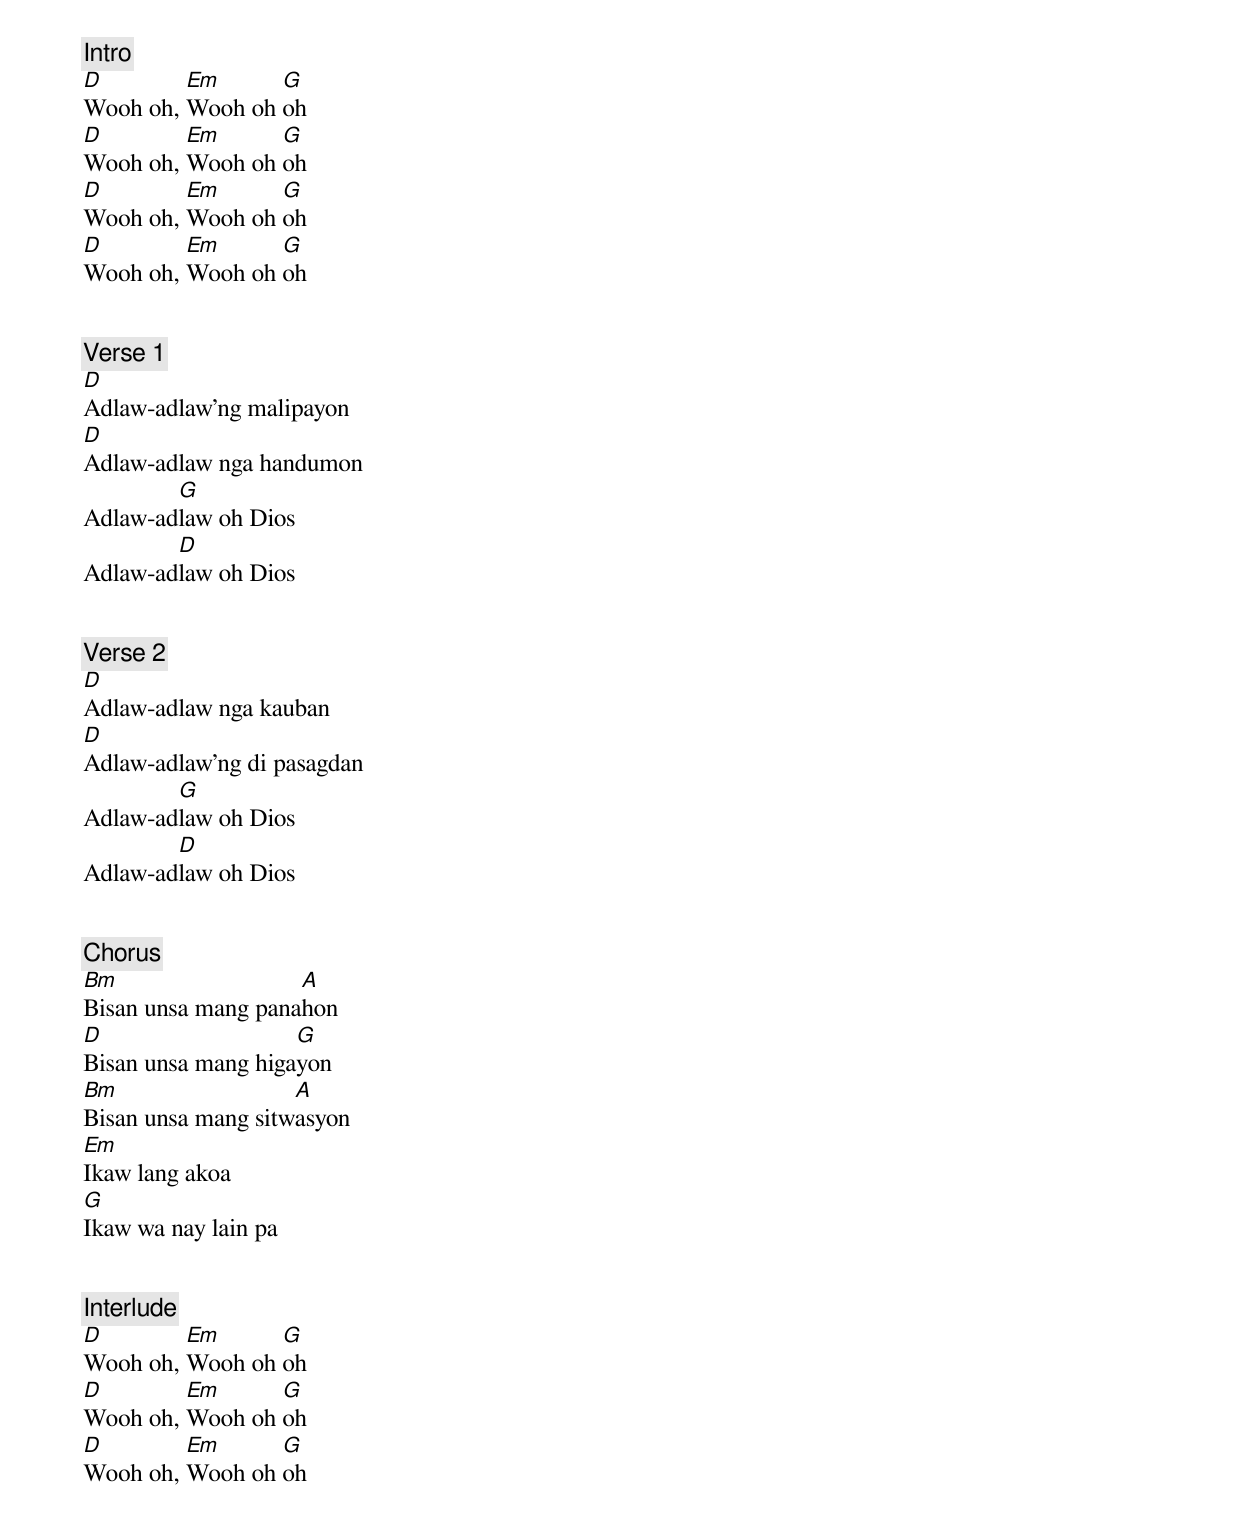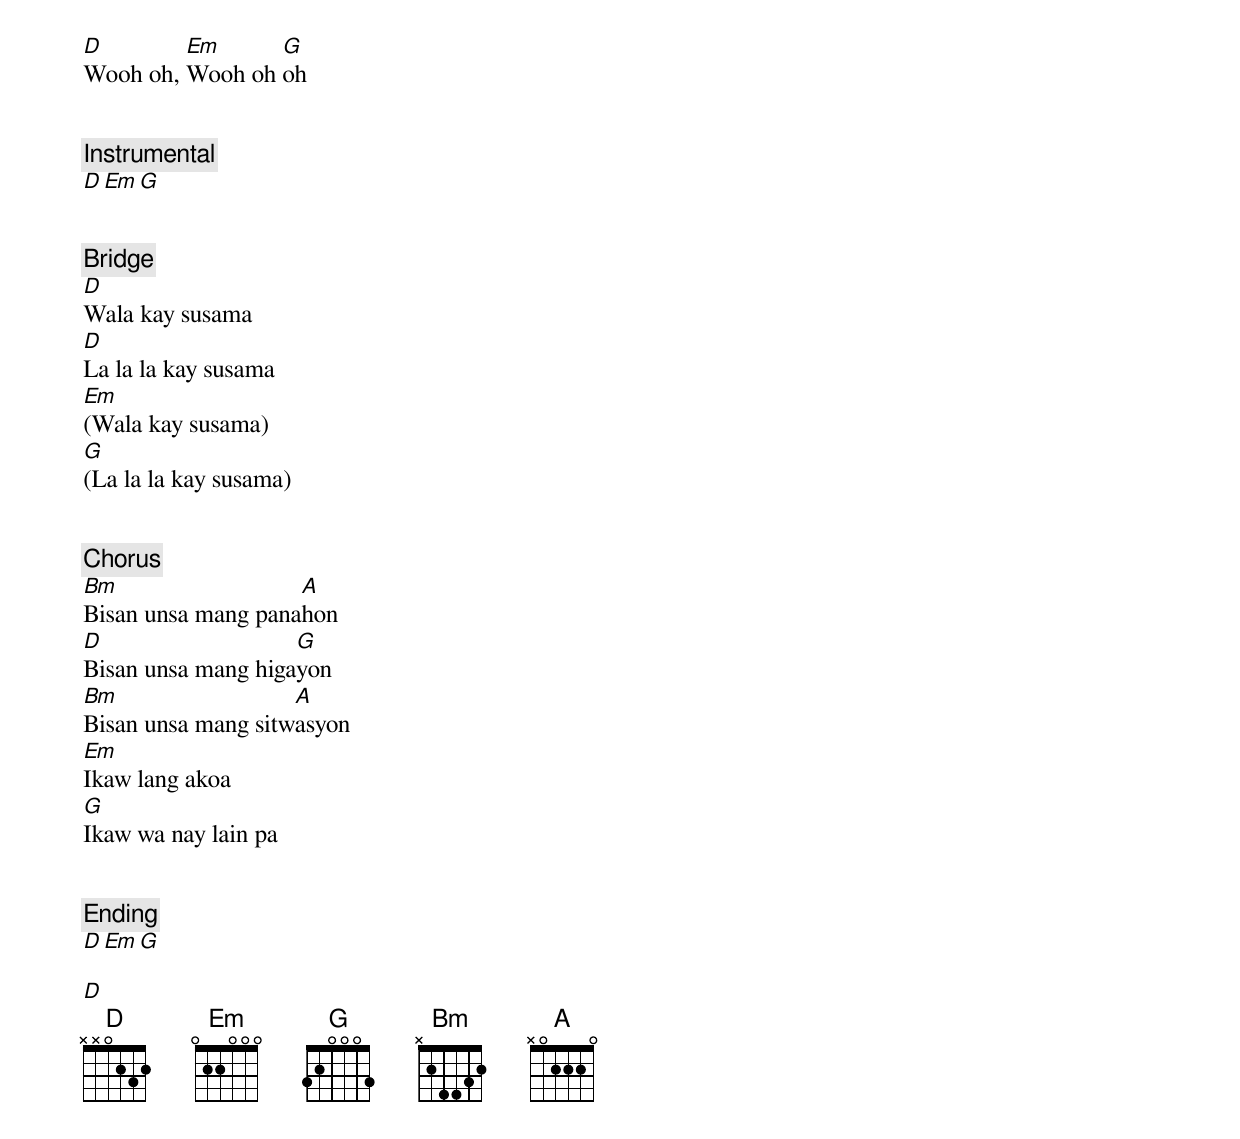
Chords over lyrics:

[Intro]
D        Em      G
Wooh oh, Wooh oh oh
D        Em      G
Wooh oh, Wooh oh oh
D        Em      G
Wooh oh, Wooh oh oh
D        Em      G
Wooh oh, Wooh oh oh


[Verse 1]
D
Adlaw-adlaw'ng malipayon
D
Adlaw-adlaw nga handumon
        G
Adlaw-adlaw oh Dios
        D
Adlaw-adlaw oh Dios


[Verse 2]
D
Adlaw-adlaw nga kauban
D
Adlaw-adlaw'ng di pasagdan
        G
Adlaw-adlaw oh Dios
        D
Adlaw-adlaw oh Dios


[Chorus]
Bm                  A
Bisan unsa mang panahon
D                   G
Bisan unsa mang higayon
Bm                  A
Bisan unsa mang sitwasyon
Em
Ikaw lang akoa
G
Ikaw wa nay lain pa


[Interlude]
D        Em      G
Wooh oh, Wooh oh oh
D        Em      G
Wooh oh, Wooh oh oh
D        Em      G
Wooh oh, Wooh oh oh
D        Em      G
Wooh oh, Wooh oh oh


[Instrumental]
D  Em  G


[Bridge]
D
Wala kay susama
D
La la la kay susama
Em
(Wala kay susama)
G
(La la la kay susama)


[Chorus]
Bm                  A
Bisan unsa mang panahon
D                   G
Bisan unsa mang higayon
Bm                  A
Bisan unsa mang sitwasyon
Em
Ikaw lang akoa
G
Ikaw wa nay lain pa


[Ending]
D    Em  G

D
